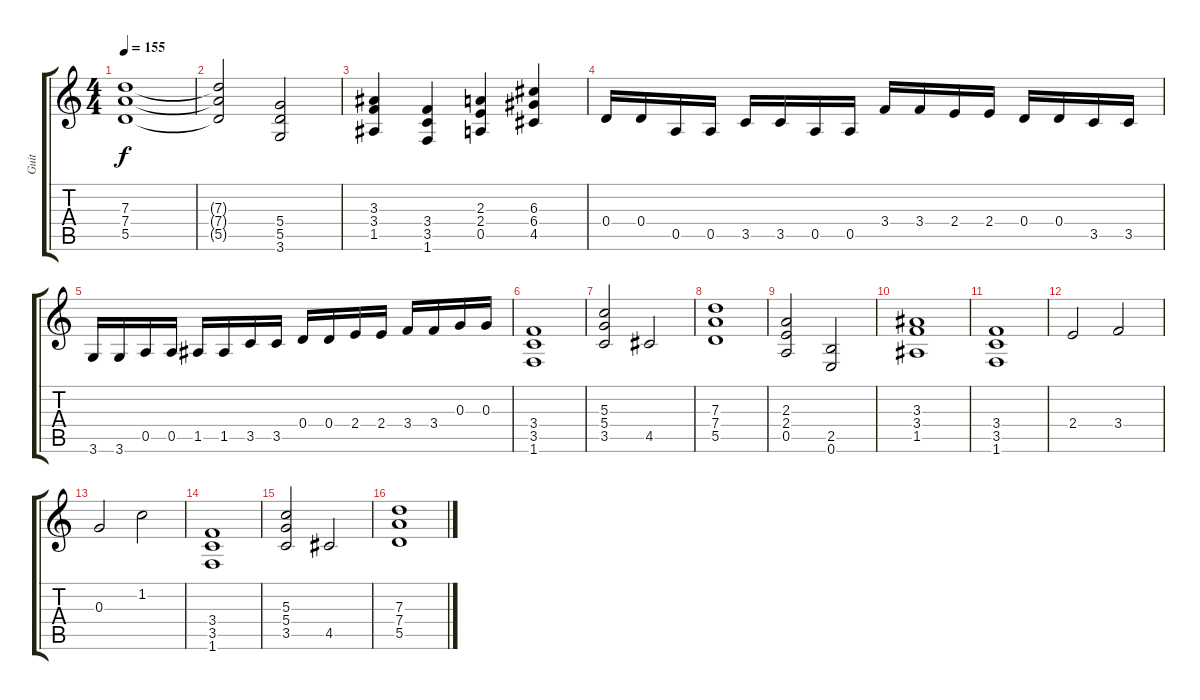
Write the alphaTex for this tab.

\track ("Guit" "Guit") {instrument distortionguitar}
\staff {score tabs}
\tuning (E4 B3 G3 D3 A2 E2) {hide}
\ts (4 4)
\tempo 155
\clef g2
\ks c
(7.3 7.4 5.5).1{dy f} |
(7.3{t} 7.4{t} 5.5{t}).2 (5.4 5.5 3.6).2 |
(3.3 3.4 1.5).4 (3.4 3.5 1.6).4 (2.3 2.4 0.5).4 (6.3 6.4 4.5).4 |
0.4.16 0.4.16 0.5.16 0.5.16 3.5.16 3.5.16 0.5.16 0.5.16 3.4.16 3.4.16 2.4.16 2.4.16 0.4.16 0.4.16 3.5.16 3.5.16 |
3.6.16 3.6.16 0.5.16 0.5.16 1.5.16 1.5.16 3.5.16 3.5.16 0.4.16 0.4.16 2.4.16 2.4.16 3.4.16 3.4.16 0.3.16 0.3.16 |
(3.4 3.5 1.6).1 |
(5.3 5.4 3.5).2 4.5.2 |
(7.3 7.4 5.5).1 |
(2.3 2.4 0.5).2 (2.5 0.6).2 |
(3.3 3.4 1.5).1 |
(3.4 3.5 1.6).1 |
2.4.2 3.4.2 |
0.3.2 1.2.2 |
(3.4 3.5 1.6).1 |
(5.3 5.4 3.5).2 4.5.2 |
(7.3 7.4 5.5).1
